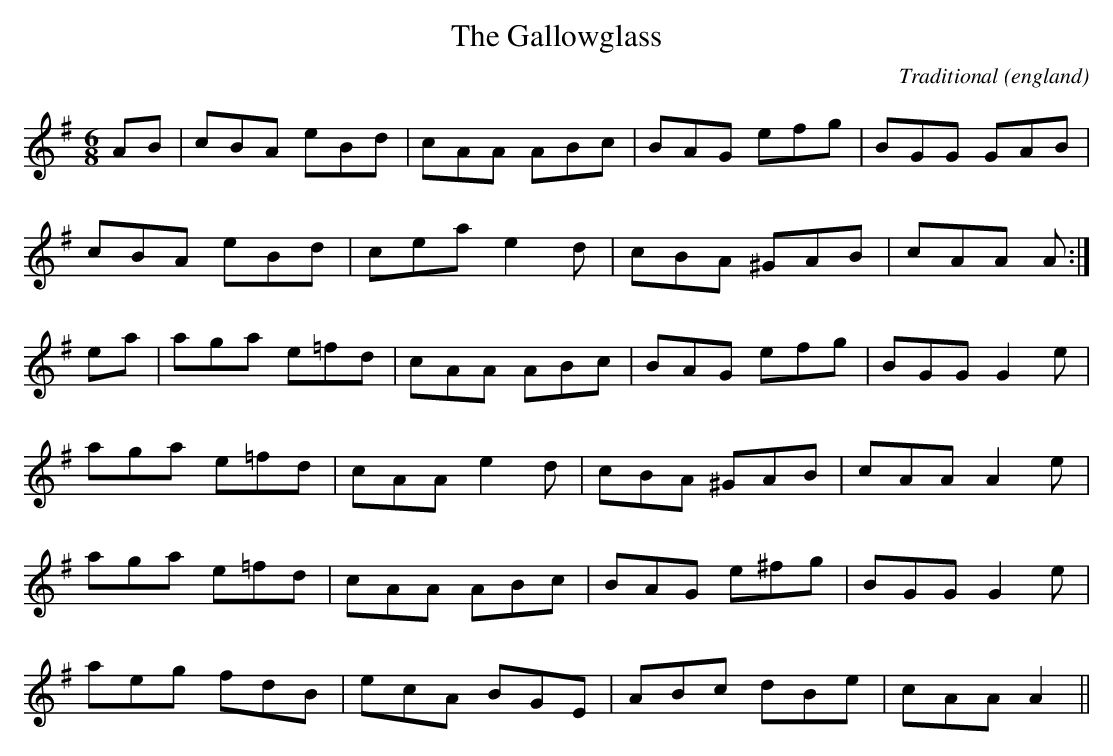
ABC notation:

X:1
T:Gallowglass, The
O:england
C:Traditional
M:6/8
L:1/8
K:ADor
AB|cBA eBd|cAA ABc|BAG efg|BGG GAB|
cBA eBd|cea e2d|cBA ^GAB|cAA A:|
ea|aga e=fd|cAA ABc|BAG efg|BGG G2e|
aga e=fd|cAA e2d|cBA ^GAB|cAA A2e|
aga e=fd|cAA ABc|BAG e^fg|BGG G2e|
aeg fdB|ecA BGE|ABc dBe|cAA A2||
